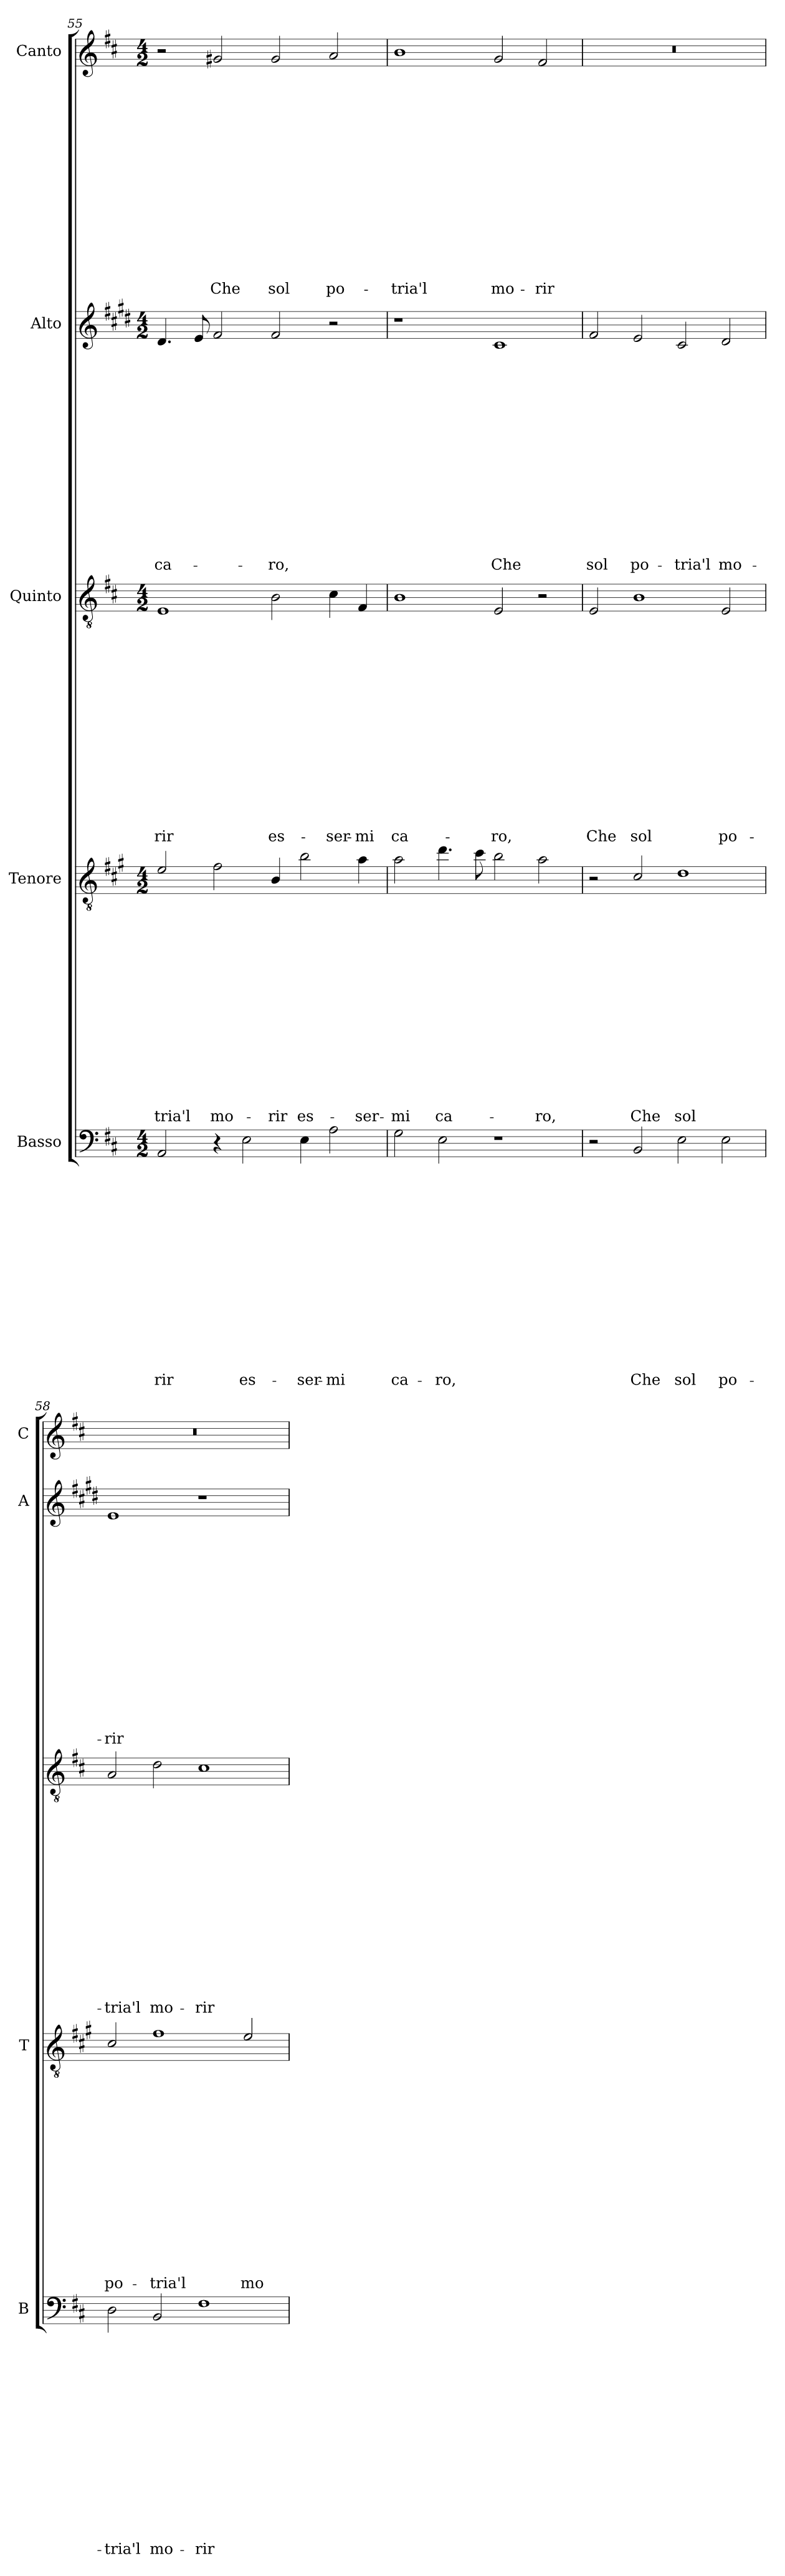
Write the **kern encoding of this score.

**kern	**text	**text	**text	**text	**text	**text	**text	**text	**text	**text	**text	**text	**text	**text	**text	**kern	**text	**text	**text	**text	**text	**text	**text	**text	**text	**text	**text	**text	**text	**text	**text	**kern	**text	**text	**text	**text	**text	**text	**text	**text	**text	**text	**text	**text	**text	**text	**text	**kern	**text	**text	**text	**text	**text	**text	**text	**text	**text	**text	**text	**text	**text	**text	**text	**kern	**text	**text	**text	**text	**text	**text	**text	**text	**text	**text	**text	**text	**text	**text	**text
*part5	*part5	*part5	*part5	*part5	*part5	*part5	*part5	*part5	*part5	*part5	*part5	*part5	*part5	*part5	*part5	*part4	*part4	*part4	*part4	*part4	*part4	*part4	*part4	*part4	*part4	*part4	*part4	*part4	*part4	*part4	*part4	*part3	*part3	*part3	*part3	*part3	*part3	*part3	*part3	*part3	*part3	*part3	*part3	*part3	*part3	*part3	*part3	*part2	*part2	*part2	*part2	*part2	*part2	*part2	*part2	*part2	*part2	*part2	*part2	*part2	*part2	*part2	*part2	*part1	*part1	*part1	*part1	*part1	*part1	*part1	*part1	*part1	*part1	*part1	*part1	*part1	*part1	*part1	*part1
*staff5	*staff5	*staff5	*staff5	*staff5	*staff5	*staff5	*staff5	*staff5	*staff5	*staff5	*staff5	*staff5	*staff5	*staff5	*staff5	*staff4	*staff4	*staff4	*staff4	*staff4	*staff4	*staff4	*staff4	*staff4	*staff4	*staff4	*staff4	*staff4	*staff4	*staff4	*staff4	*staff3	*staff3	*staff3	*staff3	*staff3	*staff3	*staff3	*staff3	*staff3	*staff3	*staff3	*staff3	*staff3	*staff3	*staff3	*staff3	*staff2	*staff2	*staff2	*staff2	*staff2	*staff2	*staff2	*staff2	*staff2	*staff2	*staff2	*staff2	*staff2	*staff2	*staff2	*staff2	*staff1	*staff1	*staff1	*staff1	*staff1	*staff1	*staff1	*staff1	*staff1	*staff1	*staff1	*staff1	*staff1	*staff1	*staff1	*staff1
*I"Basso	*	*	*	*	*	*	*	*	*	*	*	*	*	*	*	*I"Tenore	*	*	*	*	*	*	*	*	*	*	*	*	*	*	*	*I"Quinto	*	*	*	*	*	*	*	*	*	*	*	*	*	*	*	*I"Alto	*	*	*	*	*	*	*	*	*	*	*	*	*	*	*	*I"Canto	*	*	*	*	*	*	*	*	*	*	*	*	*	*	*
*I'B	*	*	*	*	*	*	*	*	*	*	*	*	*	*	*	*I'T	*	*	*	*	*	*	*	*	*	*	*	*	*	*	*	*	*	*	*	*	*	*	*	*	*	*	*	*	*	*	*	*I'A	*	*	*	*	*	*	*	*	*	*	*	*	*	*	*	*I'C	*	*	*	*	*	*	*	*	*	*	*	*	*	*	*
*clefF4	*	*	*	*	*	*	*	*	*	*	*	*	*	*	*	*clefGv2	*	*	*	*	*	*	*	*	*	*	*	*	*	*	*	*clefGv2	*	*	*	*	*	*	*	*	*	*	*	*	*	*	*	*clefG2	*	*	*	*	*	*	*	*	*	*	*	*	*	*	*	*clefG2	*	*	*	*	*	*	*	*	*	*	*	*	*	*	*
*	*	*	*	*	*	*	*	*	*	*	*	*	*	*	*	*ITrd4c7	*	*	*	*	*	*	*	*	*	*	*	*	*	*	*	*	*	*	*	*	*	*	*	*	*	*	*	*	*	*	*	*ITrd1c2	*	*	*	*	*	*	*	*	*	*	*	*	*	*	*	*	*	*	*	*	*	*	*	*	*	*	*	*	*	*	*
*k[f#c#]	*	*	*	*	*	*	*	*	*	*	*	*	*	*	*	*k[f#c#]	*	*	*	*	*	*	*	*	*	*	*	*	*	*	*	*k[f#c#]	*	*	*	*	*	*	*	*	*	*	*	*	*	*	*	*k[f#c#]	*	*	*	*	*	*	*	*	*	*	*	*	*	*	*	*k[f#c#]	*	*	*	*	*	*	*	*	*	*	*	*	*	*	*
*D:	*	*	*	*	*	*	*	*	*	*	*	*	*	*	*	*D:	*	*	*	*	*	*	*	*	*	*	*	*	*	*	*	*D:	*	*	*	*	*	*	*	*	*	*	*	*	*	*	*	*D:	*	*	*	*	*	*	*	*	*	*	*	*	*	*	*	*D:	*	*	*	*	*	*	*	*	*	*	*	*	*	*	*
*M4/2	*	*	*	*	*	*	*	*	*	*	*	*	*	*	*	*M4/2	*	*	*	*	*	*	*	*	*	*	*	*	*	*	*	*M4/2	*	*	*	*	*	*	*	*	*	*	*	*	*	*	*	*M4/2	*	*	*	*	*	*	*	*	*	*	*	*	*	*	*	*M4/2	*	*	*	*	*	*	*	*	*	*	*	*	*	*	*
=55	=55	=55	=55	=55	=55	=55	=55	=55	=55	=55	=55	=55	=55	=55	=55	=55	=55	=55	=55	=55	=55	=55	=55	=55	=55	=55	=55	=55	=55	=55	=55	=55	=55	=55	=55	=55	=55	=55	=55	=55	=55	=55	=55	=55	=55	=55	=55	=55	=55	=55	=55	=55	=55	=55	=55	=55	=55	=55	=55	=55	=55	=55	=55	=55	=55	=55	=55	=55	=55	=55	=55	=55	=55	=55	=55	=55	=55	=55	=55
!	!	!	!	!	!	!	!	!	!	!	!	!	!	!	!LO:LY:b	!	!	!	!	!	!	!	!	!	!	!	!	!	!	!	!LO:LY:b	!	!	!	!	!	!	!	!	!	!	!	!	!	!	!	!LO:LY:b	!	!	!	!	!	!	!	!	!	!	!	!	!	!	!	!LO:LY:b	!	!	!	!	!	!	!	!	!	!	!	!	!	!	!	!
2AA/	.	.	.	.	.	.	.	.	.	.	.	.	.	.	-rir	2A/	.	.	.	.	.	.	.	.	.	.	.	.	.	.	-tria'l	1E	.	.	.	.	.	.	.	.	.	.	.	.	.	.	-rir	4.c#/	.	.	.	.	.	.	.	.	.	.	.	.	.	.	ca-	2r	.	.	.	.	.	.	.	.	.	.	.	.	.	.	.
.	.	.	.	.	.	.	.	.	.	.	.	.	.	.	.	.	.	.	.	.	.	.	.	.	.	.	.	.	.	.	.	.	.	.	.	.	.	.	.	.	.	.	.	.	.	.	.	8d/	.	.	.	.	.	.	.	.	.	.	.	.	.	.	.	.	.	.	.	.	.	.	.	.	.	.	.	.	.	.	.
!	!	!	!	!	!	!	!	!	!	!	!	!	!	!	!	!	!	!	!	!	!	!	!	!	!	!	!	!	!	!	!LO:LY:b	!	!	!	!	!	!	!	!	!	!	!	!	!	!	!	!	!	!	!	!	!	!	!	!	!	!	!	!	!	!	!	!	!	!	!	!	!	!	!	!	!	!	!	!	!	!	!	!LO:LY:b
4r	.	.	.	.	.	.	.	.	.	.	.	.	.	.	.	2B\	.	.	.	.	.	.	.	.	.	.	.	.	.	.	mo-	.	.	.	.	.	.	.	.	.	.	.	.	.	.	.	.	2e/	.	.	.	.	.	.	.	.	.	.	.	.	.	.	.	2g#X/	.	.	.	.	.	.	.	.	.	.	.	.	.	.	Che
!	!	!	!	!	!	!	!	!	!	!	!	!	!	!	!LO:LY:b	!	!	!	!	!	!	!	!	!	!	!	!	!	!	!	!	!	!	!	!	!	!	!	!	!	!	!	!	!	!	!	!	!	!	!	!	!	!	!	!	!	!	!	!	!	!	!	!	!	!	!	!	!	!	!	!	!	!	!	!	!	!	!	!
2E\	.	.	.	.	.	.	.	.	.	.	.	.	.	.	es-	.	.	.	.	.	.	.	.	.	.	.	.	.	.	.	.	.	.	.	.	.	.	.	.	.	.	.	.	.	.	.	.	.	.	.	.	.	.	.	.	.	.	.	.	.	.	.	.	.	.	.	.	.	.	.	.	.	.	.	.	.	.	.	.
!	!	!	!	!	!	!	!	!	!	!	!	!	!	!	!	!	!	!	!	!	!	!	!	!	!	!	!	!	!	!	!LO:LY:b	!	!	!	!	!	!	!	!	!	!	!	!	!	!	!	!LO:LY:b	!	!	!	!	!	!	!	!	!	!	!	!	!	!	!	!LO:LY:b	!	!	!	!	!	!	!	!	!	!	!	!	!	!	!	!LO:LY:b
.	.	.	.	.	.	.	.	.	.	.	.	.	.	.	.	4E/	.	.	.	.	.	.	.	.	.	.	.	.	.	.	-rir	2B\	.	.	.	.	.	.	.	.	.	.	.	.	.	.	es-	2e/	.	.	.	.	.	.	.	.	.	.	.	.	.	.	-ro,	2g#/	.	.	.	.	.	.	.	.	.	.	.	.	.	.	sol
!	!	!	!	!	!	!	!	!	!	!	!	!	!	!	!LO:LY:b	!	!	!	!	!	!	!	!	!	!	!	!	!	!	!	!LO:LY:b	!	!	!	!	!	!	!	!	!	!	!	!	!	!	!	!	!	!	!	!	!	!	!	!	!	!	!	!	!	!	!	!	!	!	!	!	!	!	!	!	!	!	!	!	!	!	!	!
4E\	.	.	.	.	.	.	.	.	.	.	.	.	.	.	-ser-	2e\	.	.	.	.	.	.	.	.	.	.	.	.	.	.	es-	.	.	.	.	.	.	.	.	.	.	.	.	.	.	.	.	.	.	.	.	.	.	.	.	.	.	.	.	.	.	.	.	.	.	.	.	.	.	.	.	.	.	.	.	.	.	.	.
!	!	!	!	!	!	!	!	!	!	!	!	!	!	!	!LO:LY:b	!	!	!	!	!	!	!	!	!	!	!	!	!	!	!	!	!	!	!	!	!	!	!	!	!	!	!	!	!	!	!	!LO:LY:b	!	!	!	!	!	!	!	!	!	!	!	!	!	!	!	!	!	!	!	!	!	!	!	!	!	!	!	!	!	!	!	!LO:LY:b
2A\	.	.	.	.	.	.	.	.	.	.	.	.	.	.	-mi	.	.	.	.	.	.	.	.	.	.	.	.	.	.	.	.	4c#\	.	.	.	.	.	.	.	.	.	.	.	.	.	.	-ser-	2r	.	.	.	.	.	.	.	.	.	.	.	.	.	.	.	2a/	.	.	.	.	.	.	.	.	.	.	.	.	.	.	po-
!	!	!	!	!	!	!	!	!	!	!	!	!	!	!	!	!	!	!	!	!	!	!	!	!	!	!	!	!	!	!	!LO:LY:b	!	!	!	!	!	!	!	!	!	!	!	!	!	!	!	!LO:LY:b	!	!	!	!	!	!	!	!	!	!	!	!	!	!	!	!	!	!	!	!	!	!	!	!	!	!	!	!	!	!	!	!
.	.	.	.	.	.	.	.	.	.	.	.	.	.	.	.	4d\	.	.	.	.	.	.	.	.	.	.	.	.	.	.	-ser-	4F#/	.	.	.	.	.	.	.	.	.	.	.	.	.	.	-mi	.	.	.	.	.	.	.	.	.	.	.	.	.	.	.	.	.	.	.	.	.	.	.	.	.	.	.	.	.	.	.	.
!!LO:PB:g=z
=56	=56	=56	=56	=56	=56	=56	=56	=56	=56	=56	=56	=56	=56	=56	=56	=56	=56	=56	=56	=56	=56	=56	=56	=56	=56	=56	=56	=56	=56	=56	=56	=56	=56	=56	=56	=56	=56	=56	=56	=56	=56	=56	=56	=56	=56	=56	=56	=56	=56	=56	=56	=56	=56	=56	=56	=56	=56	=56	=56	=56	=56	=56	=56	=56	=56	=56	=56	=56	=56	=56	=56	=56	=56	=56	=56	=56	=56	=56	=56
!	!	!	!	!	!	!	!	!	!	!	!	!	!	!	!LO:LY:b	!	!	!	!	!	!	!	!	!	!	!	!	!	!	!	!LO:LY:b	!	!	!	!	!	!	!	!	!	!	!	!	!	!	!	!LO:LY:b	!	!	!	!	!	!	!	!	!	!	!	!	!	!	!	!	!	!	!	!	!	!	!	!	!	!	!	!	!	!	!	!LO:LY:b
2G\	.	.	.	.	.	.	.	.	.	.	.	.	.	.	ca-	2d\	.	.	.	.	.	.	.	.	.	.	.	.	.	.	-mi	1B	.	.	.	.	.	.	.	.	.	.	.	.	.	.	ca-	1r	.	.	.	.	.	.	.	.	.	.	.	.	.	.	.	1b	.	.	.	.	.	.	.	.	.	.	.	.	.	.	-tria'l
!	!	!	!	!	!	!	!	!	!	!	!	!	!	!	!LO:LY:b	!	!	!	!	!	!	!	!	!	!	!	!	!	!	!	!LO:LY:b	!	!	!	!	!	!	!	!	!	!	!	!	!	!	!	!	!	!	!	!	!	!	!	!	!	!	!	!	!	!	!	!	!	!	!	!	!	!	!	!	!	!	!	!	!	!	!	!
2E\	.	.	.	.	.	.	.	.	.	.	.	.	.	.	-ro,	4.g\	.	.	.	.	.	.	.	.	.	.	.	.	.	.	ca-	.	.	.	.	.	.	.	.	.	.	.	.	.	.	.	.	.	.	.	.	.	.	.	.	.	.	.	.	.	.	.	.	.	.	.	.	.	.	.	.	.	.	.	.	.	.	.	.
.	.	.	.	.	.	.	.	.	.	.	.	.	.	.	.	8f#\	.	.	.	.	.	.	.	.	.	.	.	.	.	.	.	.	.	.	.	.	.	.	.	.	.	.	.	.	.	.	.	.	.	.	.	.	.	.	.	.	.	.	.	.	.	.	.	.	.	.	.	.	.	.	.	.	.	.	.	.	.	.	.
!	!	!	!	!	!	!	!	!	!	!	!	!	!	!	!	!	!	!	!	!	!	!	!	!	!	!	!	!	!	!	!	!	!	!	!	!	!	!	!	!	!	!	!	!	!	!	!LO:LY:b	!	!	!	!	!	!	!	!	!	!	!	!	!	!	!	!LO:LY:b	!	!	!	!	!	!	!	!	!	!	!	!	!	!	!	!LO:LY:b
1r	.	.	.	.	.	.	.	.	.	.	.	.	.	.	.	2e\	.	.	.	.	.	.	.	.	.	.	.	.	.	.	.	2E/	.	.	.	.	.	.	.	.	.	.	.	.	.	.	-ro,	1B	.	.	.	.	.	.	.	.	.	.	.	.	.	.	Che	2g/	.	.	.	.	.	.	.	.	.	.	.	.	.	.	mo-
!	!	!	!	!	!	!	!	!	!	!	!	!	!	!	!	!	!	!	!	!	!	!	!	!	!	!	!	!	!	!	!LO:LY:b	!	!	!	!	!	!	!	!	!	!	!	!	!	!	!	!	!	!	!	!	!	!	!	!	!	!	!	!	!	!	!	!	!	!	!	!	!	!	!	!	!	!	!	!	!	!	!	!LO:LY:b
.	.	.	.	.	.	.	.	.	.	.	.	.	.	.	.	2d\	.	.	.	.	.	.	.	.	.	.	.	.	.	.	-ro,	2r	.	.	.	.	.	.	.	.	.	.	.	.	.	.	.	.	.	.	.	.	.	.	.	.	.	.	.	.	.	.	.	2f#/	.	.	.	.	.	.	.	.	.	.	.	.	.	.	-rir
=57	=57	=57	=57	=57	=57	=57	=57	=57	=57	=57	=57	=57	=57	=57	=57	=57	=57	=57	=57	=57	=57	=57	=57	=57	=57	=57	=57	=57	=57	=57	=57	=57	=57	=57	=57	=57	=57	=57	=57	=57	=57	=57	=57	=57	=57	=57	=57	=57	=57	=57	=57	=57	=57	=57	=57	=57	=57	=57	=57	=57	=57	=57	=57	=57	=57	=57	=57	=57	=57	=57	=57	=57	=57	=57	=57	=57	=57	=57	=57
!	!	!	!	!	!	!	!	!	!	!	!	!	!	!	!	!	!	!	!	!	!	!	!	!	!	!	!	!	!	!	!	!	!	!	!	!	!	!	!	!	!	!	!	!	!	!	!LO:LY:b	!	!	!	!	!	!	!	!	!	!	!	!	!	!	!	!LO:LY:b	!	!	!	!	!	!	!	!	!	!	!	!	!	!	!	!
2r	.	.	.	.	.	.	.	.	.	.	.	.	.	.	.	2r	.	.	.	.	.	.	.	.	.	.	.	.	.	.	.	2E/	.	.	.	.	.	.	.	.	.	.	.	.	.	.	Che	2e/	.	.	.	.	.	.	.	.	.	.	.	.	.	.	sol	0r	.	.	.	.	.	.	.	.	.	.	.	.	.	.	.
!	!	!	!	!	!	!	!	!	!	!	!	!	!	!	!LO:LY:b	!	!	!	!	!	!	!	!	!	!	!	!	!	!	!	!LO:LY:b	!	!	!	!	!	!	!	!	!	!	!	!	!	!	!	!LO:LY:b	!	!	!	!	!	!	!	!	!	!	!	!	!	!	!	!LO:LY:b	!	!	!	!	!	!	!	!	!	!	!	!	!	!	!	!
2BB/	.	.	.	.	.	.	.	.	.	.	.	.	.	.	Che	2F#/	.	.	.	.	.	.	.	.	.	.	.	.	.	.	Che	1B	.	.	.	.	.	.	.	.	.	.	.	.	.	.	sol	2d/	.	.	.	.	.	.	.	.	.	.	.	.	.	.	po-	.	.	.	.	.	.	.	.	.	.	.	.	.	.	.	.
!	!	!	!	!	!	!	!	!	!	!	!	!	!	!	!LO:LY:b	!	!	!	!	!	!	!	!	!	!	!	!	!	!	!	!LO:LY:b	!	!	!	!	!	!	!	!	!	!	!	!	!	!	!	!	!	!	!	!	!	!	!	!	!	!	!	!	!	!	!	!LO:LY:b	!	!	!	!	!	!	!	!	!	!	!	!	!	!	!	!
2E\	.	.	.	.	.	.	.	.	.	.	.	.	.	.	sol	1G	.	.	.	.	.	.	.	.	.	.	.	.	.	.	sol	.	.	.	.	.	.	.	.	.	.	.	.	.	.	.	.	2B/	.	.	.	.	.	.	.	.	.	.	.	.	.	.	-tria'l	.	.	.	.	.	.	.	.	.	.	.	.	.	.	.	.
!	!	!	!	!	!	!	!	!	!	!	!	!	!	!	!LO:LY:b	!	!	!	!	!	!	!	!	!	!	!	!	!	!	!	!	!	!	!	!	!	!	!	!	!	!	!	!	!	!	!	!LO:LY:b	!	!	!	!	!	!	!	!	!	!	!	!	!	!	!	!LO:LY:b	!	!	!	!	!	!	!	!	!	!	!	!	!	!	!	!
2E\	.	.	.	.	.	.	.	.	.	.	.	.	.	.	po-	.	.	.	.	.	.	.	.	.	.	.	.	.	.	.	.	2E/	.	.	.	.	.	.	.	.	.	.	.	.	.	.	po-	2c#/	.	.	.	.	.	.	.	.	.	.	.	.	.	.	mo-	.	.	.	.	.	.	.	.	.	.	.	.	.	.	.	.
=58	=58	=58	=58	=58	=58	=58	=58	=58	=58	=58	=58	=58	=58	=58	=58	=58	=58	=58	=58	=58	=58	=58	=58	=58	=58	=58	=58	=58	=58	=58	=58	=58	=58	=58	=58	=58	=58	=58	=58	=58	=58	=58	=58	=58	=58	=58	=58	=58	=58	=58	=58	=58	=58	=58	=58	=58	=58	=58	=58	=58	=58	=58	=58	=58	=58	=58	=58	=58	=58	=58	=58	=58	=58	=58	=58	=58	=58	=58	=58
!	!	!	!	!	!	!	!	!	!	!	!	!	!	!	!LO:LY:b	!	!	!	!	!	!	!	!	!	!	!	!	!	!	!	!LO:LY:b	!	!	!	!	!	!	!	!	!	!	!	!	!	!	!	!LO:LY:b	!	!	!	!	!	!	!	!	!	!	!	!	!	!	!	!LO:LY:b	!	!	!	!	!	!	!	!	!	!	!	!	!	!	!	!
2D\	.	.	.	.	.	.	.	.	.	.	.	.	.	.	-tria'l	2F#/	.	.	.	.	.	.	.	.	.	.	.	.	.	.	po-	2A/	.	.	.	.	.	.	.	.	.	.	.	.	.	.	-tria'l	1d	.	.	.	.	.	.	.	.	.	.	.	.	.	.	-rir	0r	.	.	.	.	.	.	.	.	.	.	.	.	.	.	.
!	!	!	!	!	!	!	!	!	!	!	!	!	!	!	!LO:LY:b	!	!	!	!	!	!	!	!	!	!	!	!	!	!	!	!LO:LY:b	!	!	!	!	!	!	!	!	!	!	!	!	!	!	!	!LO:LY:b	!	!	!	!	!	!	!	!	!	!	!	!	!	!	!	!	!	!	!	!	!	!	!	!	!	!	!	!	!	!	!	!
2BB/	.	.	.	.	.	.	.	.	.	.	.	.	.	.	mo-	1B	.	.	.	.	.	.	.	.	.	.	.	.	.	.	-tria'l	2d\	.	.	.	.	.	.	.	.	.	.	.	.	.	.	mo-	.	.	.	.	.	.	.	.	.	.	.	.	.	.	.	.	.	.	.	.	.	.	.	.	.	.	.	.	.	.	.	.
!	!	!	!	!	!	!	!	!	!	!	!	!	!	!	!LO:LY:b	!	!	!	!	!	!	!	!	!	!	!	!	!	!	!	!	!	!	!	!	!	!	!	!	!	!	!	!	!	!	!	!LO:LY:b	!	!	!	!	!	!	!	!	!	!	!	!	!	!	!	!	!	!	!	!	!	!	!	!	!	!	!	!	!	!	!	!
1F#	.	.	.	.	.	.	.	.	.	.	.	.	.	.	-rir	.	.	.	.	.	.	.	.	.	.	.	.	.	.	.	.	1c#	.	.	.	.	.	.	.	.	.	.	.	.	.	.	-rir	1r	.	.	.	.	.	.	.	.	.	.	.	.	.	.	.	.	.	.	.	.	.	.	.	.	.	.	.	.	.	.	.
!	!	!	!	!	!	!	!	!	!	!	!	!	!	!	!	!	!	!	!	!	!	!	!	!	!	!	!	!	!	!	!LO:LY:b	!	!	!	!	!	!	!	!	!	!	!	!	!	!	!	!	!	!	!	!	!	!	!	!	!	!	!	!	!	!	!	!	!	!	!	!	!	!	!	!	!	!	!	!	!	!	!	!
.	.	.	.	.	.	.	.	.	.	.	.	.	.	.	.	2A/	.	.	.	.	.	.	.	.	.	.	.	.	.	.	mo-	.	.	.	.	.	.	.	.	.	.	.	.	.	.	.	.	.	.	.	.	.	.	.	.	.	.	.	.	.	.	.	.	.	.	.	.	.	.	.	.	.	.	.	.	.	.	.	.
=	=	=	=	=	=	=	=	=	=	=	=	=	=	=	=	=	=	=	=	=	=	=	=	=	=	=	=	=	=	=	=	=	=	=	=	=	=	=	=	=	=	=	=	=	=	=	=	=	=	=	=	=	=	=	=	=	=	=	=	=	=	=	=	=	=	=	=	=	=	=	=	=	=	=	=	=	=	=	=
*-	*-	*-	*-	*-	*-	*-	*-	*-	*-	*-	*-	*-	*-	*-	*-	*-	*-	*-	*-	*-	*-	*-	*-	*-	*-	*-	*-	*-	*-	*-	*-	*-	*-	*-	*-	*-	*-	*-	*-	*-	*-	*-	*-	*-	*-	*-	*-	*-	*-	*-	*-	*-	*-	*-	*-	*-	*-	*-	*-	*-	*-	*-	*-	*-	*-	*-	*-	*-	*-	*-	*-	*-	*-	*-	*-	*-	*-	*-	*-
